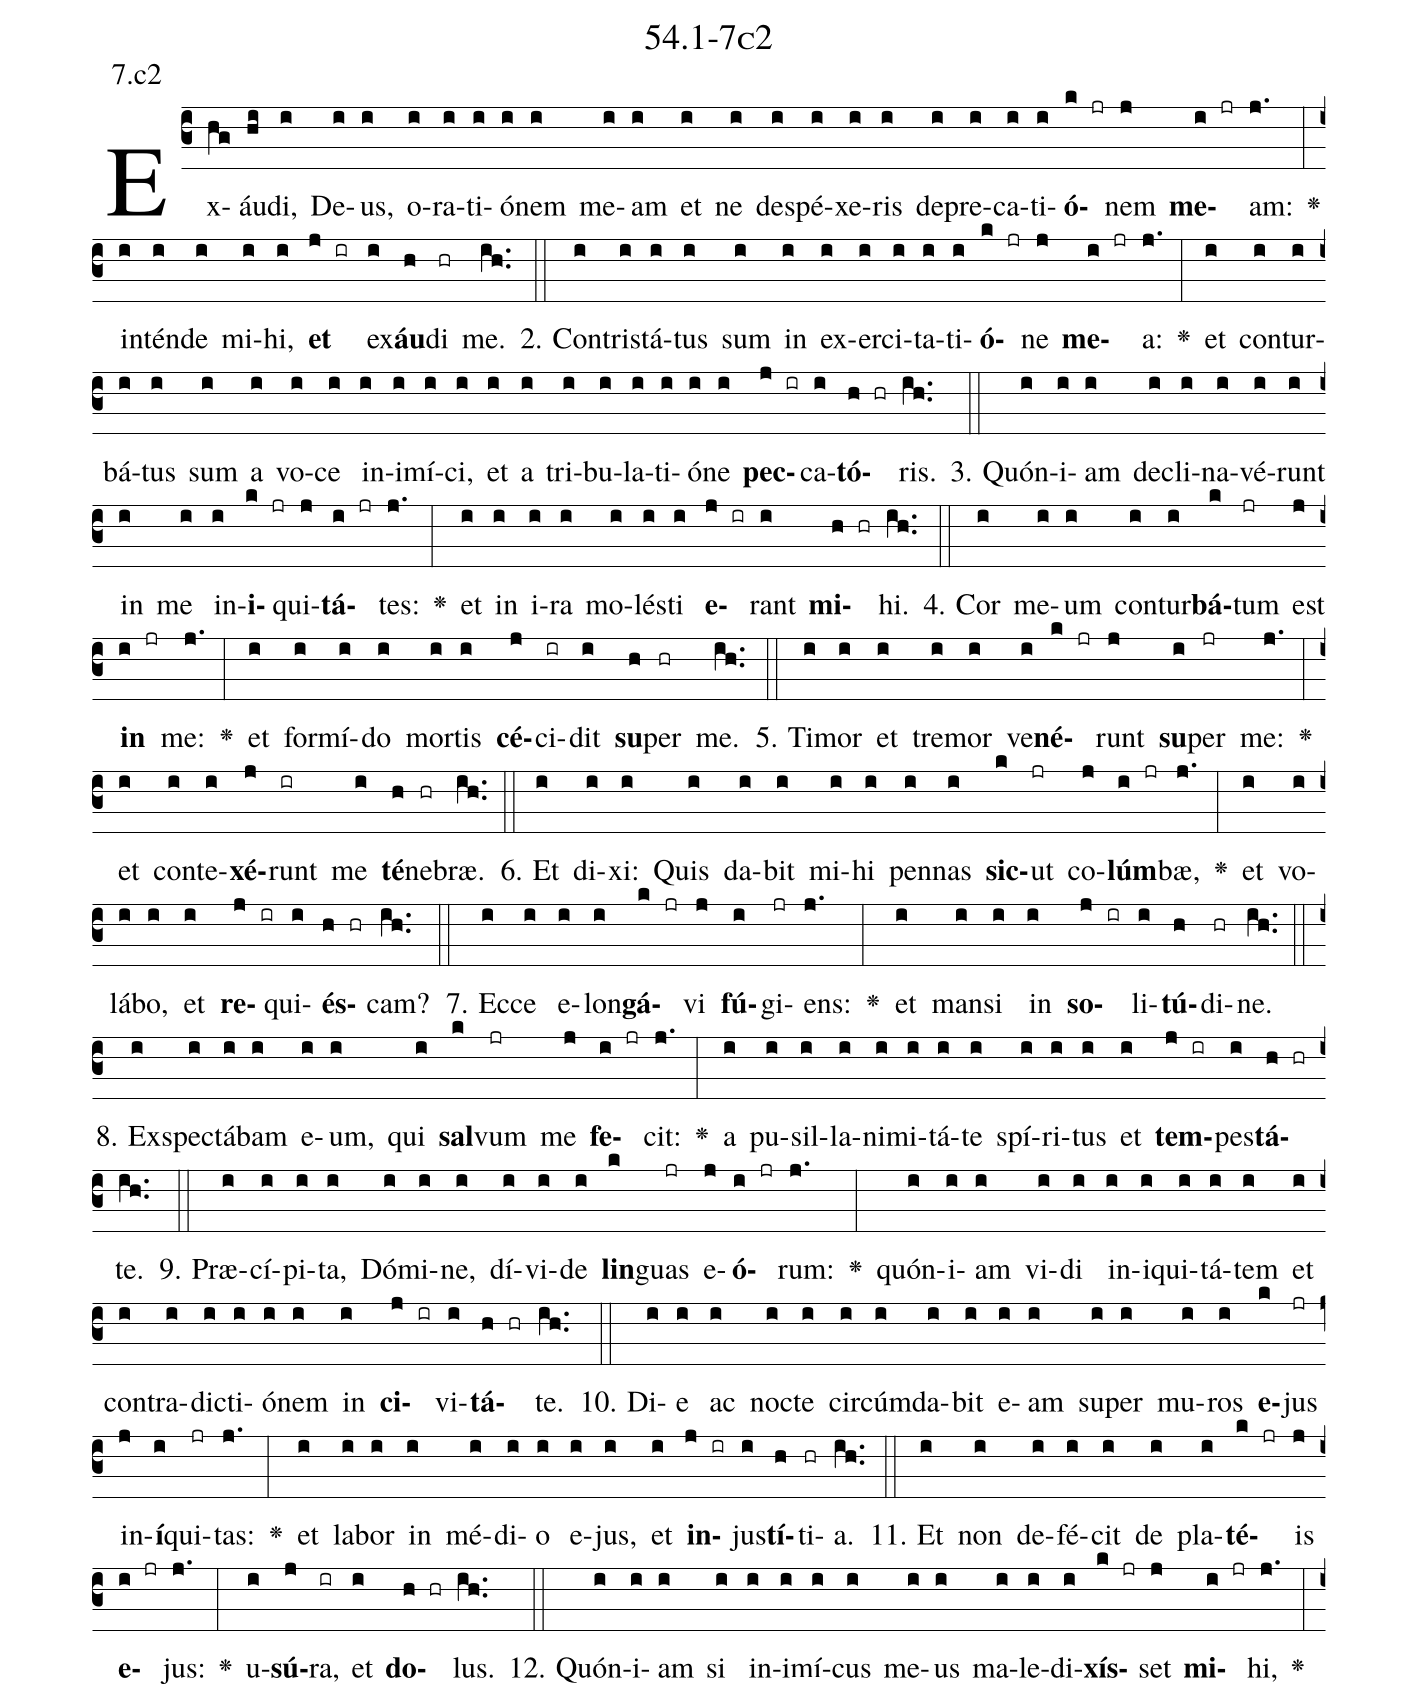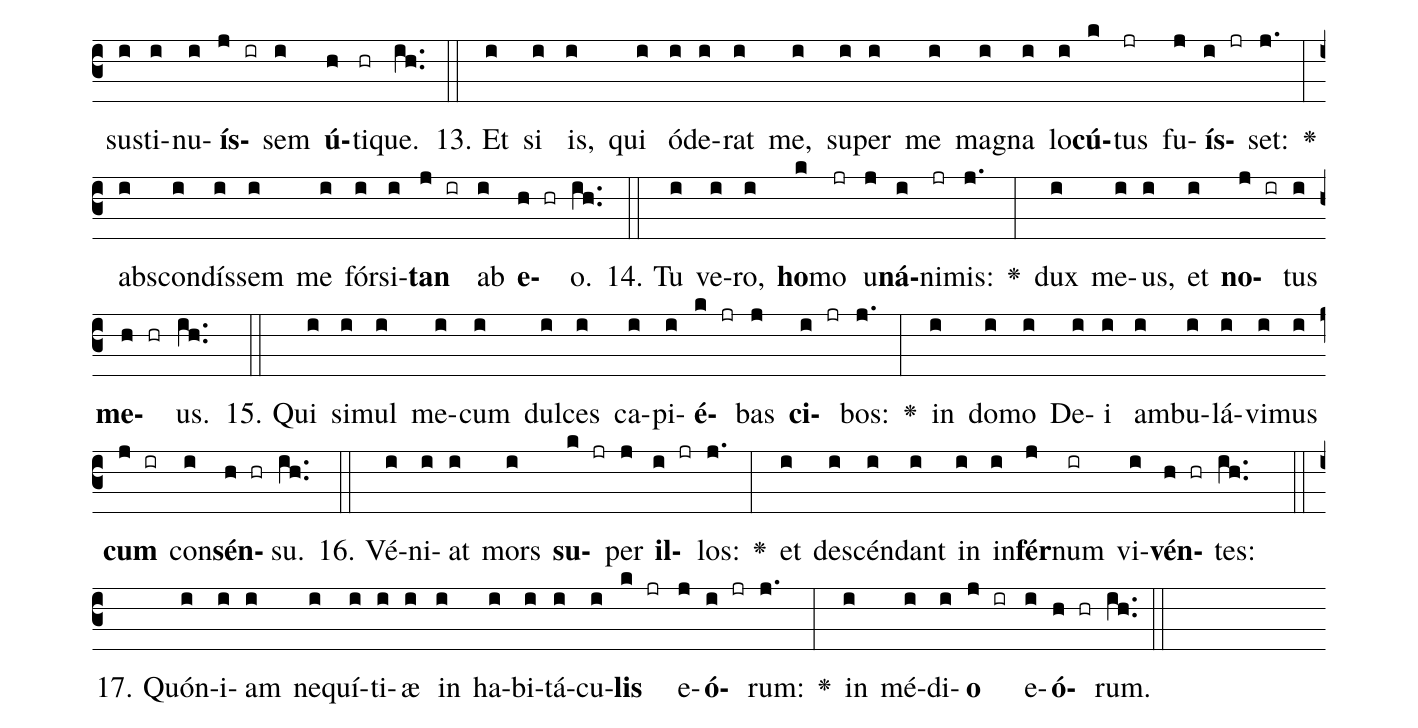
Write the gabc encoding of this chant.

name: 54.1-7c2;
annotation: 7.c2;
%%
(c3)Ex(hg)áu(hi)di,(i) De(i)us,(i) o(i)ra(i)ti(i)ó(i)nem(i) me(i)am(i) et(i) ne(i) de(i)spé(i)xe(i)ris(i) de(i)pre(i)ca(i)ti(i)<b>ó</b>(k jr)nem(j) <b>me</b>(i jr)am:(j.) <v>\greheightstar</v>(:) in(i)tén(i)de(i) mi(i)hi,(i) <b>et</b>(j ir) ex(i)<b>áu</b>(h)di(hr) me.(ih..) (::)
2. Con(i)tris(i)tá(i)tus(i) sum(i) in(i) ex(i)er(i)ci(i)ta(i)ti(i)<b>ó</b>(k jr)ne(j) <b>me</b>(i jr)a:(j.) <v>\greheightstar</v>(:) et(i) con(i)tur(i)bá(i)tus(i) sum(i) a(i) vo(i)ce(i) in(i)i(i)mí(i)ci,(i) et(i) a(i) tri(i)bu(i)la(i)ti(i)ó(i)ne(i) <b>pec</b>(j ir)ca(i)<b>tó</b>(h hr)ris.(ih..) (::)
3. Quón(i)i(i)am(i) de(i)cli(i)na(i)vé(i)runt(i) in(i) me(i) in(i)<b>i</b>(k jr)qui(j)<b>tá</b>(i jr)tes:(j.) <v>\greheightstar</v>(:) et(i) in(i) i(i)ra(i) mo(i)lés(i)ti(i) <b>e</b>(j ir)rant(i) <b>mi</b>(h hr)hi.(ih..) (::)
4. Cor(i) me(i)um(i) con(i)tur(i)<b>bá</b>(k)tum(jr) est(j) <b>in</b>(i jr) me:(j.) <v>\greheightstar</v>(:) et(i) for(i)mí(i)do(i) mor(i)tis(i) <b>cé</b>(j)ci(ir)dit(i) <b>su</b>(h)per(hr) me.(ih..) (::)
5. Ti(i)mor(i) et(i) tre(i)mor(i) ve(i)<b>né</b>(k jr)runt(j) <b>su</b>(i)per(jr) me:(j.) <v>\greheightstar</v>(:) et(i) con(i)te(i)<b>xé</b>(j)runt(ir) me(i) <b>té</b>(h)ne(hr)bræ.(ih..) (::)
6. Et(i) di(i)xi:(i) Quis(i) da(i)bit(i) mi(i)hi(i) pen(i)nas(i) <b>sic</b>(k)ut(jr) co(j)<b>lúm</b>(i jr)bæ,(j.) <v>\greheightstar</v>(:) et(i) vo(i)lá(i)bo,(i) et(i) <b>re</b>(j ir)qui(i)<b>és</b>(h hr)cam?(ih..) (::)
7. Ec(i)ce(i) e(i)lon(i)<b>gá</b>(k jr)vi(j) <b>fú</b>(i)gi(jr)ens:(j.) <v>\greheightstar</v>(:) et(i) man(i)si(i) in(i) <b>so</b>(j ir)li(i)<b>tú</b>(h)di(hr)ne.(ih..) (::)
8. Ex(i)spec(i)tá(i)bam(i) e(i)um,(i) qui(i) <b>sal</b>(k)vum(jr) me(j) <b>fe</b>(i jr)cit:(j.) <v>\greheightstar</v>(:) a(i) pu(i)sil(i)la(i)ni(i)mi(i)tá(i)te(i) spí(i)ri(i)tus(i) et(i) <b>tem</b>(j ir)pes(i)<b>tá</b>(h hr)te.(ih..) (::)
9. Præ(i)cí(i)pi(i)ta,(i) Dó(i)mi(i)ne,(i) dí(i)vi(i)de(i) <b>lin</b>(k)guas(jr) e(j)<b>ó</b>(i jr)rum:(j.) <v>\greheightstar</v>(:) quón(i)i(i)am(i) vi(i)di(i) in(i)i(i)qui(i)tá(i)tem(i) et(i) con(i)tra(i)dic(i)ti(i)ó(i)nem(i) in(i) <b>ci</b>(j ir)vi(i)<b>tá</b>(h hr)te.(ih..) (::)
10. Di(i)e(i) ac(i) noc(i)te(i) cir(i)cúm(i)da(i)bit(i) e(i)am(i) su(i)per(i) mu(i)ros(i) <b>e</b>(k)jus(jr) in(j)<b>í</b>(i)qui(jr)tas:(j.) <v>\greheightstar</v>(:) et(i) la(i)bor(i) in(i) mé(i)di(i)o(i) e(i)jus,(i) et(i) <b>in</b>(j ir)jus(i)<b>tí</b>(h)ti(hr)a.(ih..) (::)
11. Et(i) non(i) de(i)fé(i)cit(i) de(i) pla(i)<b>té</b>(k jr)is(j) <b>e</b>(i jr)jus:(j.) <v>\greheightstar</v>(:) u(i)<b>sú</b>(j)ra,(ir) et(i) <b>do</b>(h hr)lus.(ih..) (::)
12. Quón(i)i(i)am(i) si(i) in(i)i(i)mí(i)cus(i) me(i)us(i) ma(i)le(i)di(i)<b>xís</b>(k jr)set(j) <b>mi</b>(i jr)hi,(j.) <v>\greheightstar</v>(:) sus(i)ti(i)nu(i)<b>ís</b>(j ir)sem(i) <b>ú</b>(h)ti(hr)que.(ih..) (::)
13. Et(i) si(i) is,(i) qui(i) ó(i)de(i)rat(i) me,(i) su(i)per(i) me(i) ma(i)gna(i) lo(i)<b>cú</b>(k)tus(jr) fu(j)<b>ís</b>(i jr)set:(j.) <v>\greheightstar</v>(:) abs(i)con(i)dís(i)sem(i) me(i) fór(i)si(i)<b>tan</b>(j ir) ab(i) <b>e</b>(h hr)o.(ih..) (::)
14. Tu(i) ve(i)ro,(i) <b>ho</b>(k)mo(jr) u(j)<b>ná</b>(i)ni(jr)mis:(j.) <v>\greheightstar</v>(:) dux(i) me(i)us,(i) et(i) <b>no</b>(j ir)tus(i) <b>me</b>(h hr)us.(ih..) (::)
15. Qui(i) si(i)mul(i) me(i)cum(i) dul(i)ces(i) ca(i)pi(i)<b>é</b>(k jr)bas(j) <b>ci</b>(i jr)bos:(j.) <v>\greheightstar</v>(:) in(i) do(i)mo(i) De(i)i(i) am(i)bu(i)lá(i)vi(i)mus(i) <b>cum</b>(j ir) con(i)<b>sén</b>(h hr)su.(ih..) (::)
16. Vé(i)ni(i)at(i) mors(i) <b>su</b>(k jr)per(j) <b>il</b>(i jr)los:(j.) <v>\greheightstar</v>(:) et(i) de(i)scén(i)dant(i) in(i) in(i)<b>fér</b>(j)num(ir) vi(i)<b>vén</b>(h hr)tes:(ih..) (::)
17. Quón(i)i(i)am(i) ne(i)quí(i)ti(i)æ(i) in(i) ha(i)bi(i)tá(i)cu(i)<b>lis</b>(k jr) e(j)<b>ó</b>(i jr)rum:(j.) <v>\greheightstar</v>(:) in(i) mé(i)di(i)<b>o</b>(j ir) e(i)<b>ó</b>(h hr)rum.(ih..) (::)
